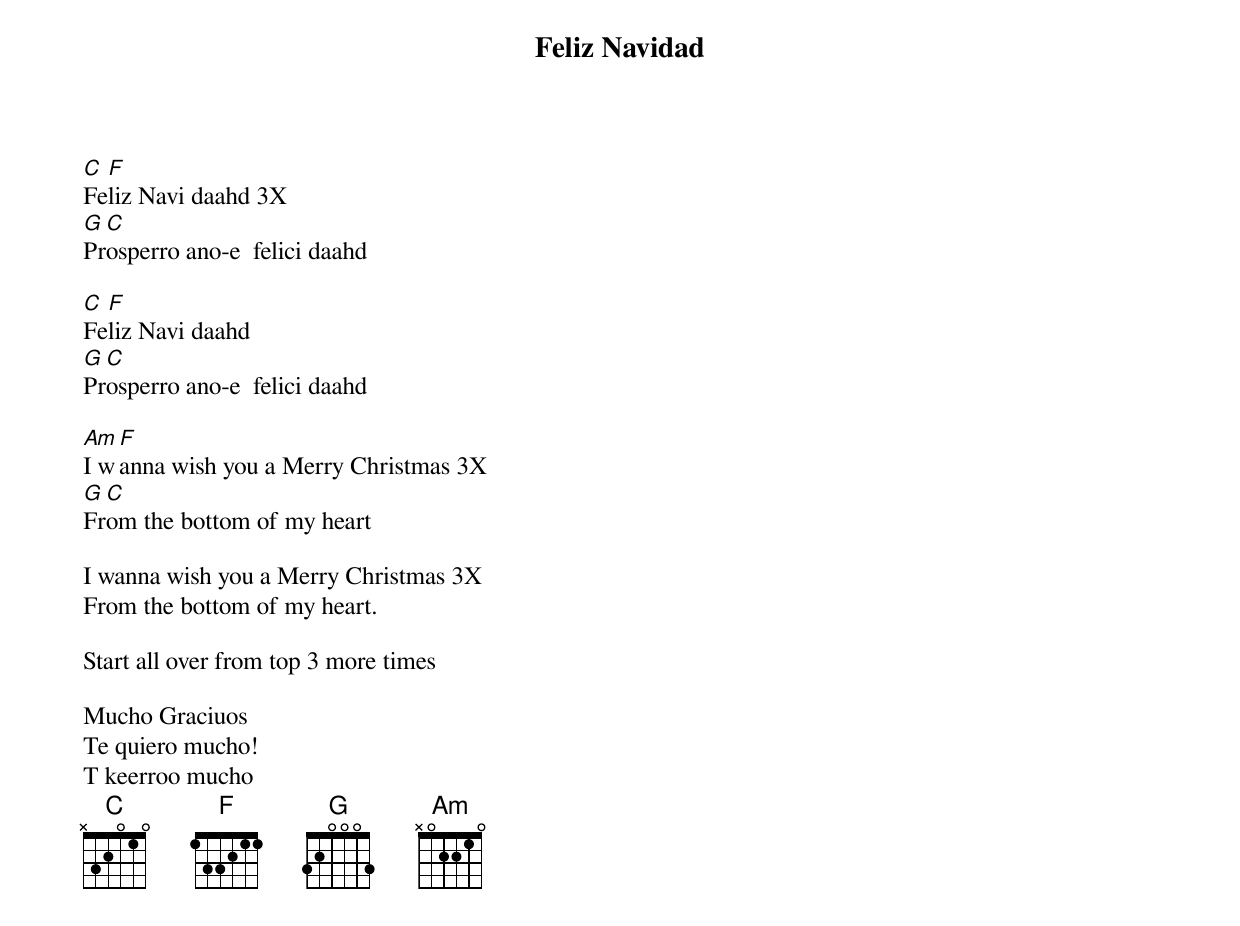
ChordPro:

{title:Feliz Navidad}

[C]Fe[F]liz Navi daahd 3X
[G]Pr[C]osperro ano-e  felici daahd

[C]Fe[F]liz Navi daahd
[G]Pr[C]osperro ano-e  felici daahd

[Am]I w[F]anna wish you a Merry Christmas 3X
[G]Fr[C]om the bottom of my heart

I wanna wish you a Merry Christmas 3X
From the bottom of my heart.

Start all over from top 3 more times

Mucho Graciuos
Te quiero mucho!
T keerroo mucho
